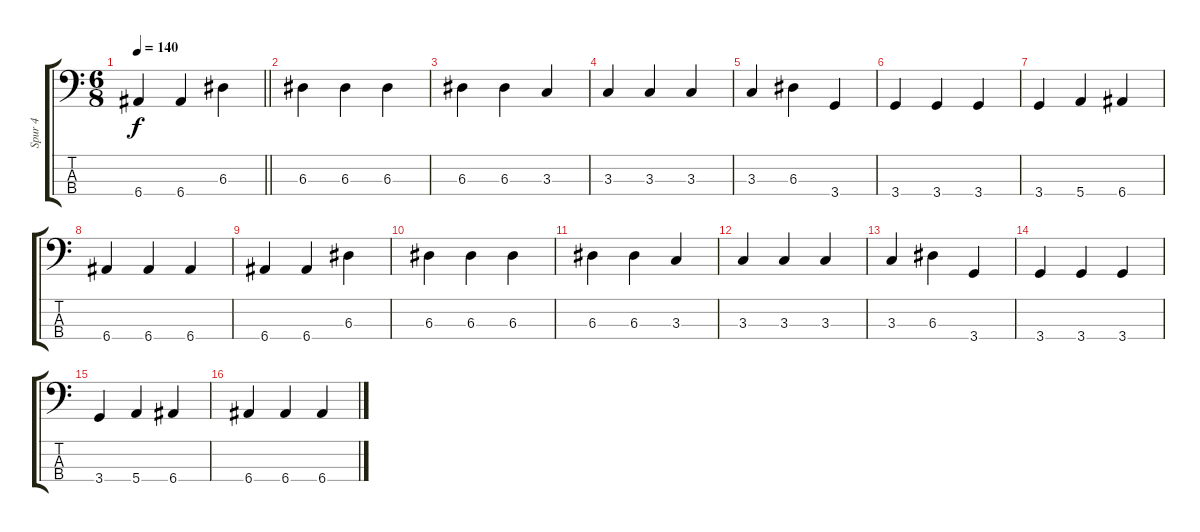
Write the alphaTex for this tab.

\track ("Spur 4" "Spur 4") {instrument electricbassfinger}
\staff {score tabs}
\tuning (G2 D2 A1 E1) {hide}
\ts (6 8)
\tempo 140
\clef f4
\barLineRight lightlight
\ks c
6.4.4{dy f} 6.4.4 6.3.4 |
6.3.4 6.3.4 6.3.4 |
6.3.4 6.3.4 3.3.4 |
3.3.4 3.3.4 3.3.4 |
3.3.4 6.3.4 3.4.4 |
3.4.4 3.4.4 3.4.4 |
3.4.4 5.4.4 6.4.4 |
6.4.4 6.4.4 6.4.4 |
6.4.4 6.4.4 6.3.4 |
6.3.4 6.3.4 6.3.4 |
6.3.4 6.3.4 3.3.4 |
3.3.4 3.3.4 3.3.4 |
3.3.4 6.3.4 3.4.4 |
3.4.4 3.4.4 3.4.4 |
3.4.4 5.4.4 6.4.4 |
6.4.4 6.4.4 6.4.4
